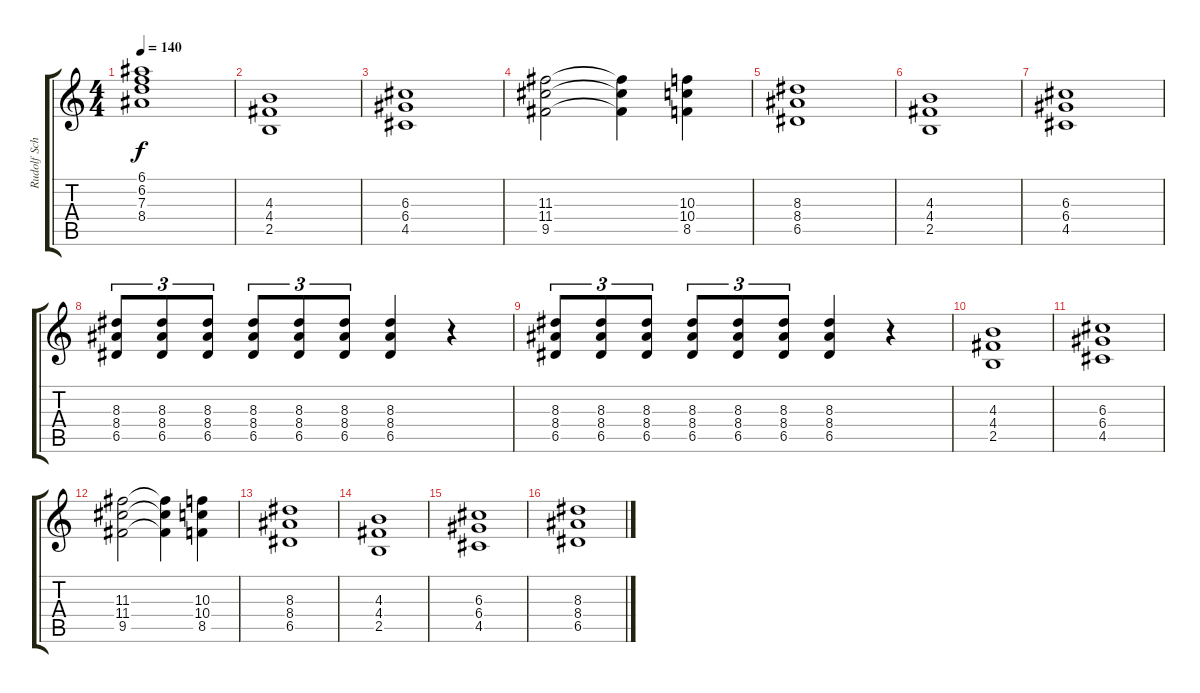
\track ("Rudolf Schenker" "Rudolf Sch") {instrument distortionguitar}
\staff {score tabs}
\tuning (E4 B3 G3 D3 A2 E2) {hide}
\ts (4 4)
\tempo 140
\clef g2
\ks c
(6.1{t} 6.2{t} 7.3{t} 8.4{t}).1{dy f} |
(4.3 4.4 2.5).1{instrument distortionguitar} |
(6.3 6.4 4.5).1 |
(11.3 11.4 9.5).2 (11.3{t} 11.4{t} 9.5{t}).4 (10.3 10.4 8.5).4 |
(8.3 8.4 6.5).1 |
(4.3 4.4 2.5).1 |
(6.3 6.4 4.5).1 |
(8.3 8.4 6.5).8{tu (3 2)} (8.3 8.4 6.5).8{tu (3 2)} (8.3 8.4 6.5).8{tu (3 2)} (8.3 8.4 6.5).8{tu (3 2)} (8.3 8.4 6.5).8{tu (3 2)} (8.3 8.4 6.5).8{tu (3 2)} (8.3 8.4 6.5).4 r.4 |
(8.3 8.4 6.5).8{tu (3 2)} (8.3 8.4 6.5).8{tu (3 2)} (8.3 8.4 6.5).8{tu (3 2)} (8.3 8.4 6.5).8{tu (3 2)} (8.3 8.4 6.5).8{tu (3 2)} (8.3 8.4 6.5).8{tu (3 2)} (8.3 8.4 6.5).4 r.4 |
(4.3 4.4 2.5).1{instrument distortionguitar} |
(6.3 6.4 4.5).1 |
(11.3 11.4 9.5).2 (11.3{t} 11.4{t} 9.5{t}).4 (10.3 10.4 8.5).4 |
(8.3 8.4 6.5).1 |
(4.3 4.4 2.5).1 |
(6.3 6.4 4.5).1 |
(8.3 8.4 6.5).1
